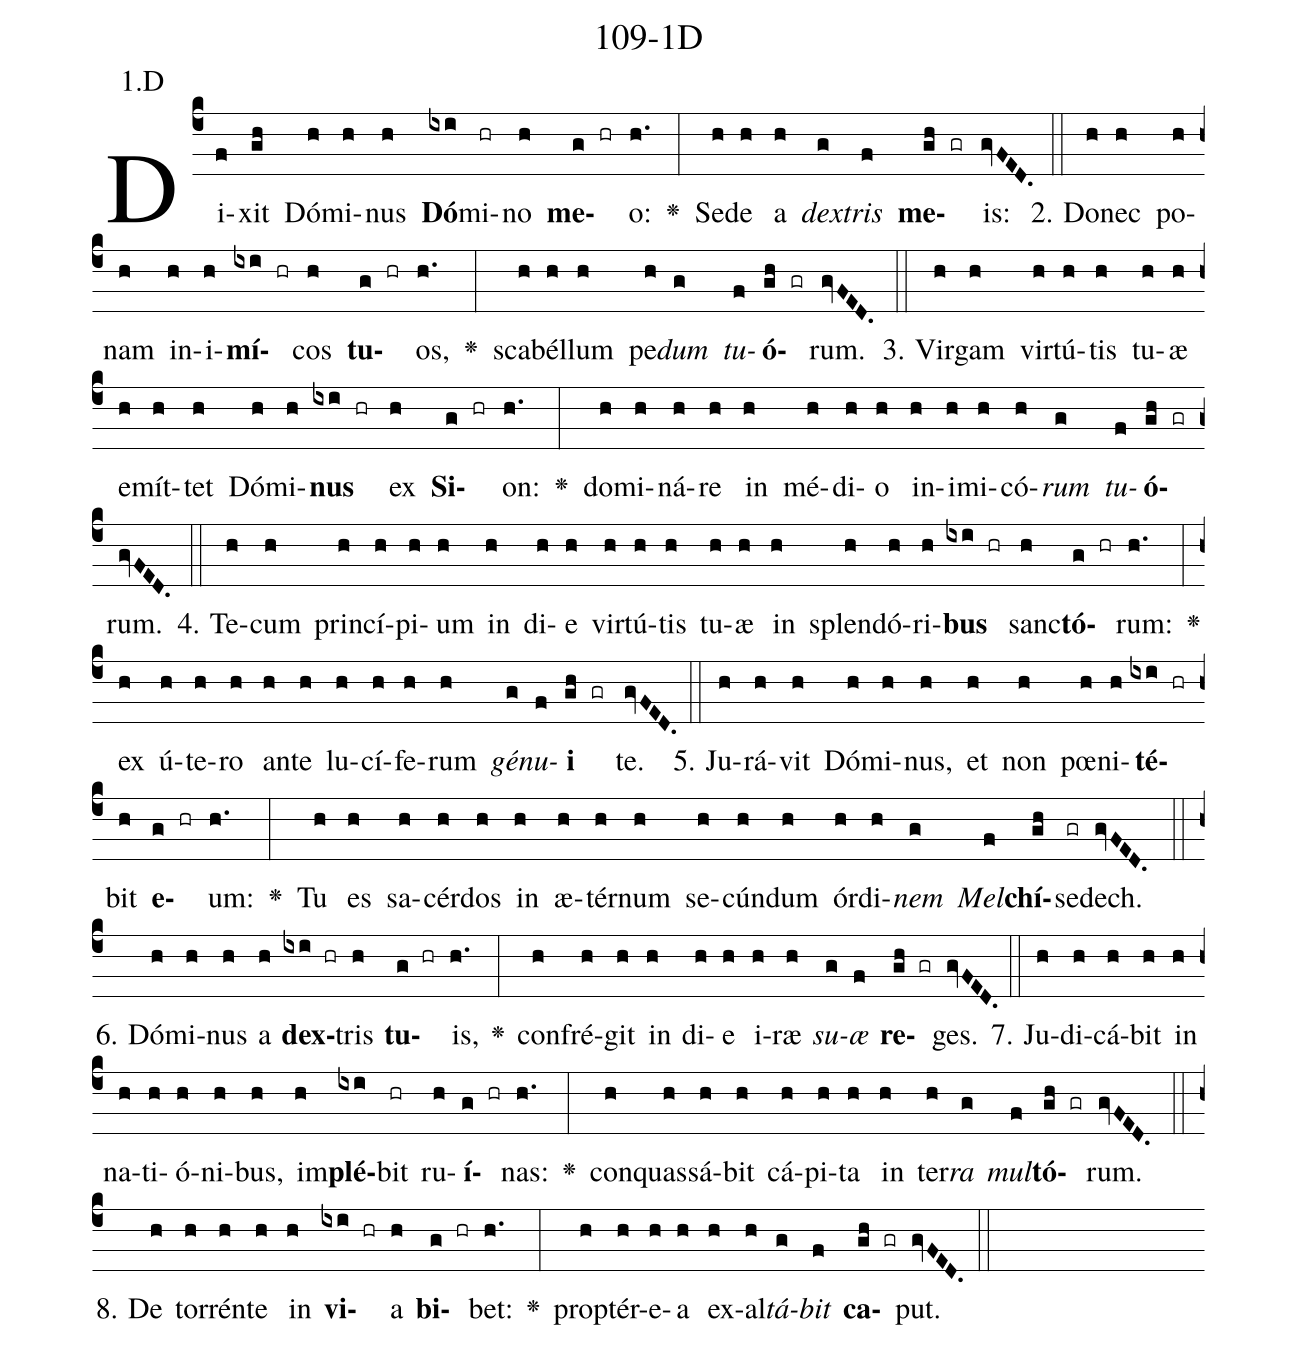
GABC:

name: 109-1D;
annotation: 1.D;
%%
(c4)Di(f)xit(gh) Dó(h)mi(h)nus(h) <b>Dó</b>(ixi)mi(hr)no(h) <b>me</b>(g hr)o:(h.) <v>\greheightstar</v>(:) Se(h)de(h) a(h) <i>dex</i>(g)<i>tris</i>(f) <b>me</b>(gh gr)is:(gvFED.) (::)
2. Do(h)nec(h) po(h)nam(h) in(h)i(h)<b>mí</b>(ixi hr)cos(h) <b>tu</b>(g hr)os,(h.) <v>\greheightstar</v>(:) sca(h)bél(h)lum(h) pe(h)<i>dum</i>(g) <i>tu</i>(f)<b>ó</b>(gh gr)rum.(gvFED.) (::)
3. Vir(h)gam(h) vir(h)tú(h)tis(h) tu(h)æ(h) e(h)mít(h)tet(h) Dó(h)mi(h)<b>nus</b>(ixi hr) ex(h) <b>Si</b>(g hr)on:(h.) <v>\greheightstar</v>(:) do(h)mi(h)ná(h)re(h) in(h) mé(h)di(h)o(h) in(h)i(h)mi(h)có(h)<i>rum</i>(g) <i>tu</i>(f)<b>ó</b>(gh gr)rum.(gvFED.) (::)
4. Te(h)cum(h) prin(h)cí(h)pi(h)um(h) in(h) di(h)e(h) vir(h)tú(h)tis(h) tu(h)æ(h) in(h) splen(h)dó(h)ri(h)<b>bus</b>(ixi hr) sanc(h)<b>tó</b>(g hr)rum:(h.) <v>\greheightstar</v>(:) ex(h) ú(h)te(h)ro(h) an(h)te(h) lu(h)cí(h)fe(h)rum(h) <i>gé</i>(g)<i>nu</i>(f)<b>i</b>(gh gr) te.(gvFED.) (::)
5. Ju(h)rá(h)vit(h) Dó(h)mi(h)nus,(h) et(h) non(h) pœ(h)ni(h)<b>té</b>(ixi hr)bit(h) <b>e</b>(g hr)um:(h.) <v>\greheightstar</v>(:) Tu(h) es(h) sa(h)cér(h)dos(h) in(h) æ(h)tér(h)num(h) se(h)cún(h)dum(h) ór(h)di(h)<i>nem</i>(g) <i>Mel</i>(f)<b>chí</b>(gh)se(gr)dech.(gvFED.) (::)
6. Dó(h)mi(h)nus(h) a(h) <b>dex</b>(ixi hr)tris(h) <b>tu</b>(g hr)is,(h.) <v>\greheightstar</v>(:) con(h)fré(h)git(h) in(h) di(h)e(h) i(h)ræ(h) <i>su</i>(g)<i>æ</i>(f) <b>re</b>(gh gr)ges.(gvFED.) (::)
7. Ju(h)di(h)cá(h)bit(h) in(h) na(h)ti(h)ó(h)ni(h)bus,(h) im(h)<b>plé</b>(ixi)bit(hr) ru(h)<b>í</b>(g hr)nas:(h.) <v>\greheightstar</v>(:) con(h)quas(h)sá(h)bit(h) cá(h)pi(h)ta(h) in(h) ter(h)<i>ra</i>(g) <i>mul</i>(f)<b>tó</b>(gh gr)rum.(gvFED.) (::)
8. De(h) tor(h)rén(h)te(h) in(h) <b>vi</b>(ixi hr)a(h) <b>bi</b>(g hr)bet:(h.) <v>\greheightstar</v>(:) prop(h)tér(h)e(h)a(h) ex(h)al(h)<i>tá</i>(g)<i>bit</i>(f) <b>ca</b>(gh gr)put.(gvFED.) (::)
